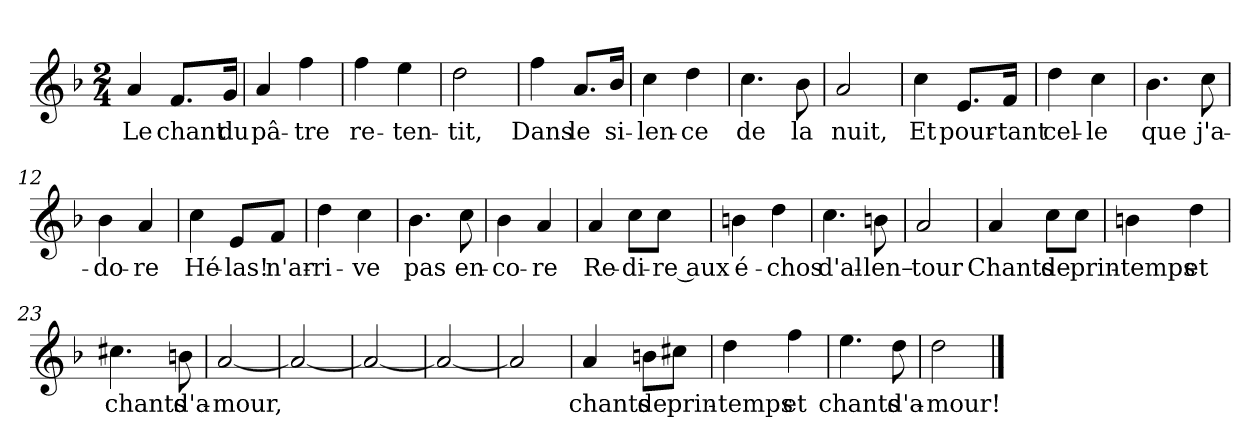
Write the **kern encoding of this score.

**kern	**text
*part1	*part1
*staff1	*staff1
*clefG2	*
*k[b-]	*
*M2/4	*
=1	=1
!	!LO:LY:b
4a/	Le
!	!LO:LY:b
8.f/L	chant
!	!LO:LY:b
16g/Jk	du
=2	=2
!	!LO:LY:b
4a/	pâ-
!	!LO:LY:b
4ff\	-tre
=3	=3
!	!LO:LY:b
4ff\	re-
!	!LO:LY:b
4ee\	-ten-
=4	=4
!	!LO:LY:b
2dd\	-tit,
=5	=5
!	!LO:LY:b
4ff\	Dans
!	!LO:LY:b
8.a/L	le
!	!LO:LY:b
16b-/Jk	si-
=6	=6
!	!LO:LY:b
4cc\	-len-
!	!LO:LY:b
4dd\	-ce
=7	=7
!	!LO:LY:b
4.cc\	de
!	!LO:LY:b
8b-\	la
=8	=8
!	!LO:LY:b
2a/	nuit,
=9	=9
!	!LO:LY:b
4cc\	Et
!	!LO:LY:b
8.e/L	pour-
!	!LO:LY:b
16f/Jk	-tant
=10	=10
!	!LO:LY:b
4dd\	cel-
!	!LO:LY:b
4cc\	-le
=11	=11
!	!LO:LY:b
4.b-\	que
!	!LO:LY:b
8cc\	j'a-
=12	=12
!	!LO:LY:b
4b-\	-do-
!	!LO:LY:b
4a/	-re
!!LO:LB:g=z
=13	=13
!	!LO:LY:b
4cc\	Hé-
!	!LO:LY:b
8e/L	-las!
!	!LO:LY:b
8f/J	n'ar-
=14	=14
!	!LO:LY:b
4dd\	-ri-
!	!LO:LY:b
4cc\	-ve
=15	=15
!	!LO:LY:b
4.b-\	pas
!	!LO:LY:b
8cc\	en-
=16	=16
!	!LO:LY:b
4b-\	-co-
!	!LO:LY:b
4a/	-re
=17	=17
!	!LO:LY:b
4a/	Re-
!	!LO:LY:b
8cc\L	-di-
!	!LO:LY:b
8cc\J	-re aux
=18	=18
!	!LO:LY:b
4bn\	é-
!	!LO:LY:b
4dd\	-chos
=19	=19
!	!LO:LY:b
4.cc\	d'al-
!	!LO:LY:b
8bn\	-len–
=20	=20
!	!LO:LY:b
2a/	tour
=21	=21
!	!LO:LY:b
4a/	Chants
!	!LO:LY:b
8cc\L	de
!	!LO:LY:b
8cc\J	prin-
=22	=22
!	!LO:LY:b
4bn\	-temps
!	!LO:LY:b
4dd\	et
=23	=23
!	!LO:LY:b
4.cc#X\	chants
!	!LO:LY:b
8bn\	d'a-
!!LO:LB:g=z
=24	=24
!	!LO:LY:b
[2a/	-mour,
=25	=25
2a/_	.
=26	=26
2a/_	.
=27	=27
2a/_	.
=28	=28
2a/]	.
=29	=29
!	!LO:LY:b
4a/	chants
!	!LO:LY:b
8bn\L	de
!	!LO:LY:b
8cc#X\J	prin-
=30	=30
!	!LO:LY:b
4dd\	-temps
!	!LO:LY:b
4ff\	et
=31	=31
!	!LO:LY:b
4.ee\	chants
!	!LO:LY:b
8dd\	d'a-
=32	=32
!	!LO:LY:b
2dd\	-mour!
==	==
*-	*-
